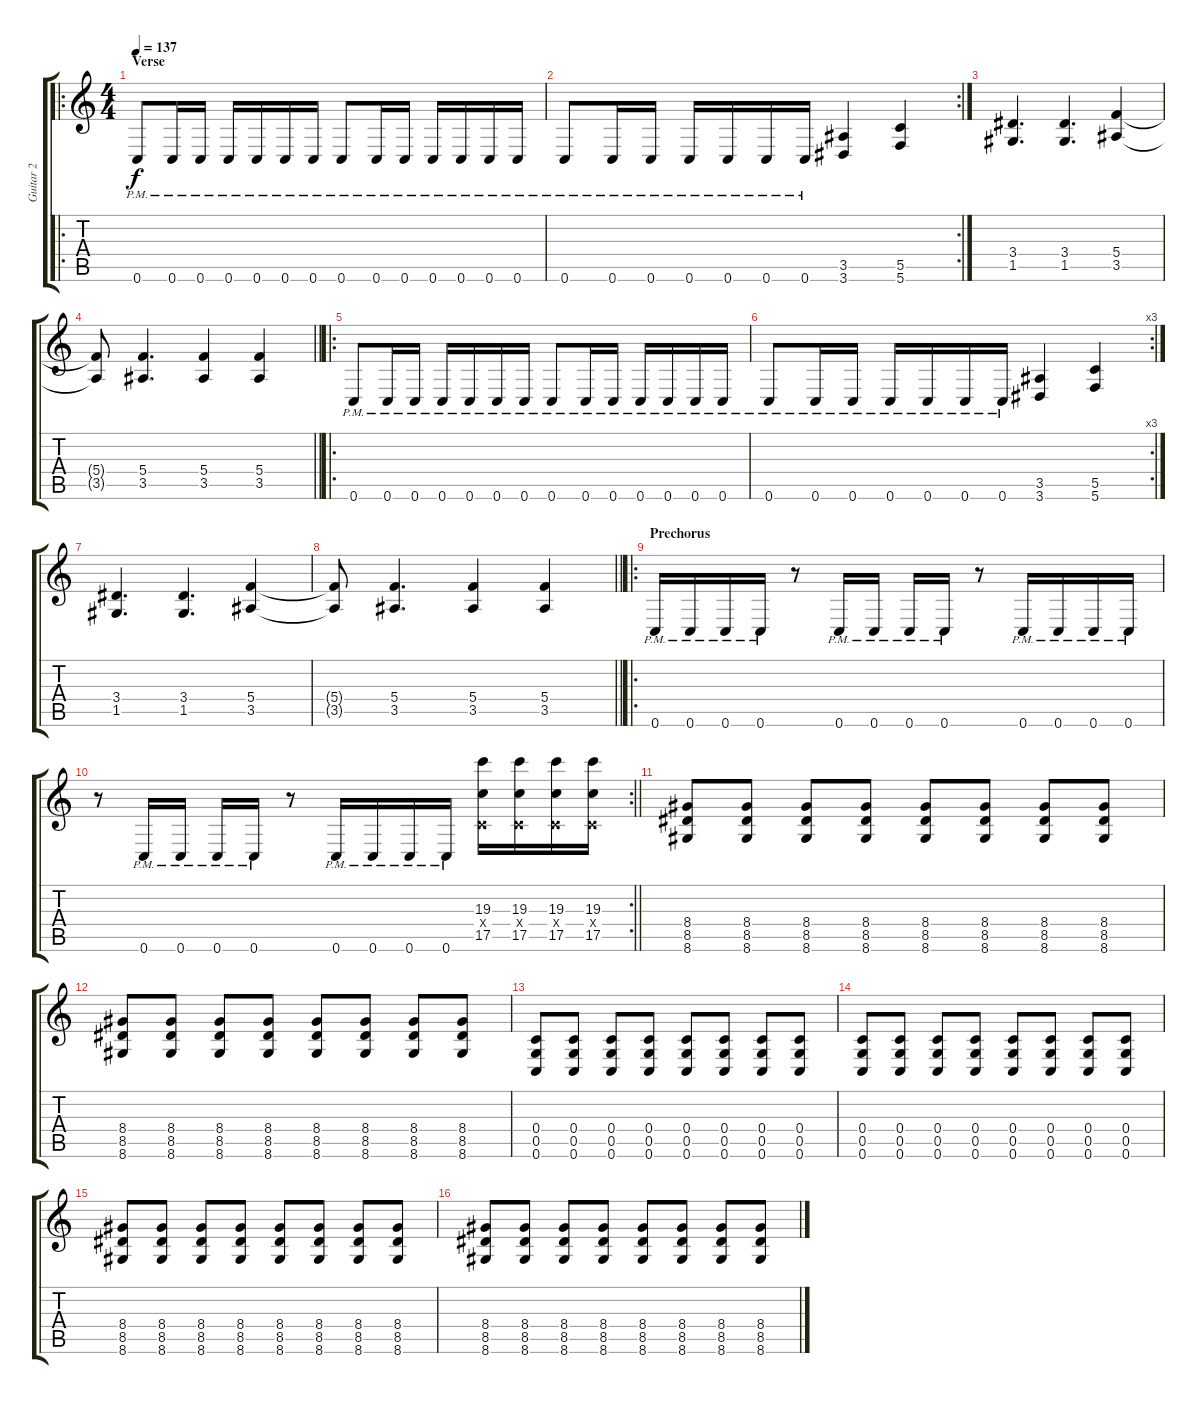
\track ("Guitar 2" "Guitar 2") {instrument distortionguitar}
\staff {score tabs}
\tuning (D4 A3 F3 C3 G2 C2) {hide}
\ro
\ts (4 4)
\section ("" "Verse")
\tempo 137
\clef g2
\ks c
0.6{pm}.8{dy f} 0.6{pm}.16 0.6{pm}.16 0.6{pm}.16 0.6{pm}.16 0.6{pm}.16 0.6{pm}.16 0.6{pm}.8 0.6{pm}.16 0.6{pm}.16 0.6{pm}.16 0.6{pm}.16 0.6{pm}.16 0.6{pm}.16 |
\rc 2
0.6{pm}.8 0.6{pm}.16 0.6{pm}.16 0.6{pm}.16 0.6{pm}.16 0.6{pm}.16 0.6{pm}.16 (3.5 3.6).4 (5.5 5.6).4 |
(3.4 1.5).4{d} (3.4 1.5).4{d} (5.4 3.5).4 |
\barLineRight lightlight
(5.4{t} 3.5{t}).8 (5.4 3.5).4{d} (5.4 3.5).4 (5.4 3.5).4 |
\ro
0.6{pm}.8 0.6{pm}.16 0.6{pm}.16 0.6{pm}.16 0.6{pm}.16 0.6{pm}.16 0.6{pm}.16 0.6{pm}.8 0.6{pm}.16 0.6{pm}.16 0.6{pm}.16 0.6{pm}.16 0.6{pm}.16 0.6{pm}.16 |
\rc 3
0.6{pm}.8 0.6{pm}.16 0.6{pm}.16 0.6{pm}.16 0.6{pm}.16 0.6{pm}.16 0.6{pm}.16 (3.5 3.6).4 (5.5 5.6).4 |
(3.4 1.5).4{d} (3.4 1.5).4{d} (5.4 3.5).4 |
\barLineRight lightlight
(5.4{t} 3.5{t}).8 (5.4 3.5).4{d} (5.4 3.5).4 (5.4 3.5).4 |
\ro
\section ("" "Prechorus")
0.6{pm}.16 0.6{pm}.16 0.6{pm}.16 0.6{pm}.16 r.8 0.6{pm}.16 0.6{pm}.16 0.6{pm}.16 0.6{pm}.16 r.8 0.6{pm}.16 0.6{pm}.16 0.6{pm}.16 0.6{pm}.16 |
\rc 2
\barLineRight lightlight
r.8 0.6{pm}.16 0.6{pm}.16 0.6{pm}.16 0.6{pm}.16 r.8 0.6{pm}.16 0.6{pm}.16 0.6{pm}.16 0.6{pm}.16 (19.3 0.4{x} 17.5).16 (19.3 0.4{x} 17.5).16 (19.3 0.4{x} 17.5).16 (19.3 0.4{x} 17.5).16 |
(8.4 8.5 8.6).8 (8.4 8.5 8.6).8 (8.4 8.5 8.6).8 (8.4 8.5 8.6).8 (8.4 8.5 8.6).8 (8.4 8.5 8.6).8 (8.4 8.5 8.6).8 (8.4 8.5 8.6).8 |
(8.4 8.5 8.6).8 (8.4 8.5 8.6).8 (8.4 8.5 8.6).8 (8.4 8.5 8.6).8 (8.4 8.5 8.6).8 (8.4 8.5 8.6).8 (8.4 8.5 8.6).8 (8.4 8.5 8.6).8 |
(0.4 0.5 0.6).8 (0.4 0.5 0.6).8 (0.4 0.5 0.6).8 (0.4 0.5 0.6).8 (0.4 0.5 0.6).8 (0.4 0.5 0.6).8 (0.4 0.5 0.6).8 (0.4 0.5 0.6).8 |
(0.4 0.5 0.6).8 (0.4 0.5 0.6).8 (0.4 0.5 0.6).8 (0.4 0.5 0.6).8 (0.4 0.5 0.6).8 (0.4 0.5 0.6).8 (0.4 0.5 0.6).8 (0.4 0.5 0.6).8 |
(8.4 8.5 8.6).8 (8.4 8.5 8.6).8 (8.4 8.5 8.6).8 (8.4 8.5 8.6).8 (8.4 8.5 8.6).8 (8.4 8.5 8.6).8 (8.4 8.5 8.6).8 (8.4 8.5 8.6).8 |
(8.4 8.5 8.6).8 (8.4 8.5 8.6).8 (8.4 8.5 8.6).8 (8.4 8.5 8.6).8 (8.4 8.5 8.6).8 (8.4 8.5 8.6).8 (8.4 8.5 8.6).8 (8.4 8.5 8.6).8
